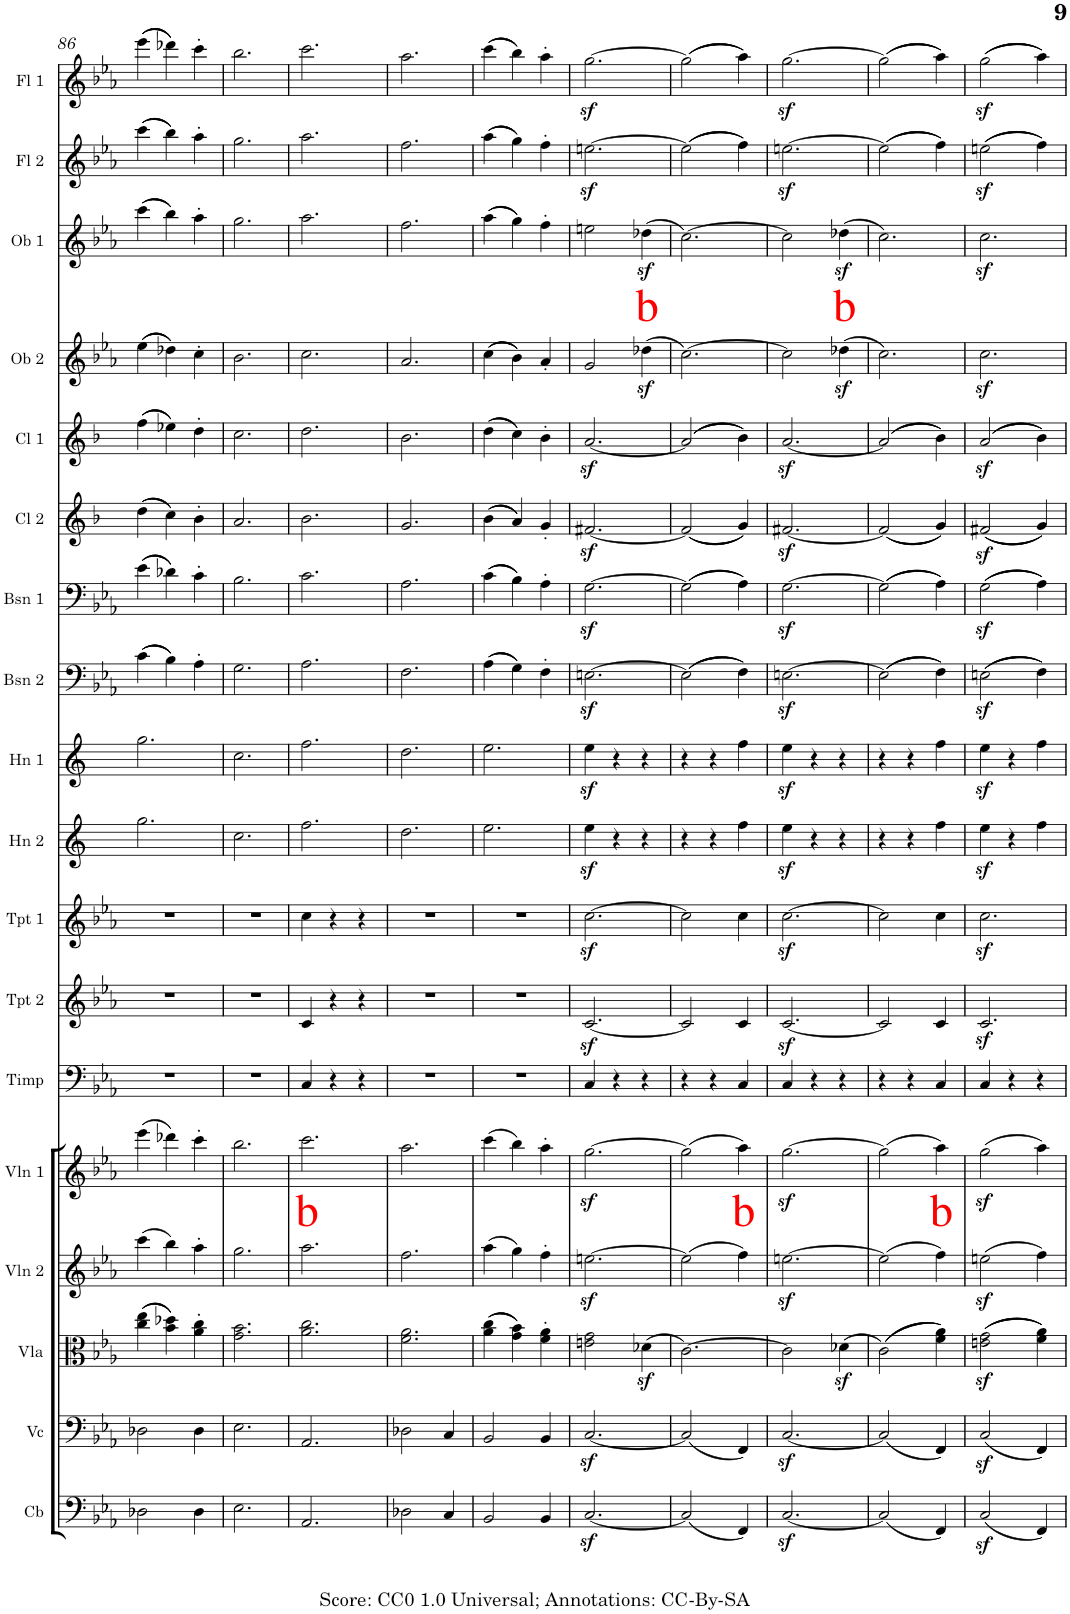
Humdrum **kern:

**kern	**kern	**kern	**kern	**kern	**text	**kern	**kern	**kern	**kern	**kern	**kern	**kern	**kern	**kern	**kern	**kern	**text	**kern	**kern
*part18	*part17	*part16	*part15	*part14	*part14	*part13	*part12	*part11	*part10	*part9	*part8	*part7	*part6	*part5	*part4	*part3	*part3	*part2	*part1
*staff18	*staff17	*staff16	*staff15	*staff14	*staff14	*staff13	*staff12	*staff11	*staff10	*staff9	*staff8	*staff7	*staff6	*staff5	*staff4	*staff3	*staff3	*staff2	*staff1
*I"Contrabass	*I"Violoncello	*I"Viola	*I"Violin 2	*I"Violin 1	*	*I"Timpani	*I"C Trumpet 2	*I"C Trumpet 1	*I"Eb Horn 2	*I"Eb Horn 1	*I"Bassoon 2	*I"Bassoon 1	*I"Bb Clarinet 2	*I"Bb Clarinet 1	*I"Oboe 2	*I"Oboe 1	*	*I"Flute 2	*I"Flute 1
*I'Cb	*I'Vc	*I'Vla	*I'Vln 2	*I'Vln 1	*	*I'Timp	*I'Tpt 2	*I'Tpt 1	*I'Hn 2	*I'Hn 1	*I'Bsn 2	*I'Bsn 1	*I'Cl 2	*I'Cl 1	*I'Ob 2	*I'Ob 1	*	*I'Fl 2	*I'Fl 1
!!LO:PB:g=z
*clefF4	*clefF4	*clefC3	*clefG2	*clefG2	*	*clefF4	*clefG2	*clefG2	*clefG2	*clefG2	*clefF4	*clefF4	*clefG2	*clefG2	*clefG2	*clefG2	*	*clefG2	*clefG2
*Trd7c12	*	*	*	*	*	*	*	*	*Trd5c9	*Trd5c9	*	*	*Trd1c2	*Trd1c2	*	*	*	*	*
*k[b-e-a-]	*k[b-e-a-]	*k[b-e-a-]	*k[b-e-a-]	*k[b-e-a-]	*	*k[b-e-a-]	*k[b-e-a-]	*k[b-e-a-]	*k[]	*k[]	*k[b-e-a-]	*k[b-e-a-]	*k[b-]	*k[b-]	*k[b-e-a-]	*k[b-e-a-]	*	*k[b-e-a-]	*k[b-e-a-]
*M3/4	*M3/4	*M3/4	*M3/4	*M3/4	*	*M3/4	*M3/4	*M3/4	*M3/4	*M3/4	*M3/4	*M3/4	*M3/4	*M3/4	*M3/4	*M3/4	*	*M3/4	*M3/4
=86	=86	=86	=86	=86	=86	=86	=86	=86	=86	=86	=86	=86	=86	=86	=86	=86	=86	=86	=86
2D-X\	2D-X\	((4cc\ 4ee-\	(4ccc\	(4eee-\	.	2.r	2.r	2.r	2.gg\	2.gg\	((4c\	((4e-\	((4dd\	((4ff\	((4ee-\	((4ccc\	.	((4ccc\	((4eee-\
.	.	4b-\ 4dd-X\))	4bb-\)	4ddd-X\)	.	.	.	.	.	.	4B-\))	4d-X\))	4cc\))	4ee-X\))	4dd-X\))	4bb-\))	.	4bb-\))	4ddd-X\))
4D-\	4D-\	4a-\' 4cc\'	4aa-'\	4ccc'\	.	.	.	.	.	.	4A-'\	4c'\	4b-'\	4dd'\	4cc'\	4aa-'\	.	4aa-'\	4ccc'\
=87	=87	=87	=87	=87	=87	=87	=87	=87	=87	=87	=87	=87	=87	=87	=87	=87	=87	=87	=87
2.E-\	2.E-\	2.g\ 2.b-\	2.gg\	2.bb-\	.	2.r	2.r	2.r	2.cc\	2.cc\	2.G\	2.B-\	2.a/	2.cc\	2.b-\	2.gg\	.	2.gg\	2.bb-\
=88	=88	=88	=88	=88	=88	=88	=88	=88	=88	=88	=88	=88	=88	=88	=88	=88	=88	=88	=88
!	!	!	!	!	!LO:LY:b:color=#FF0000	!	!	!	!	!	!	!	!	!	!	!	!	!	!
2.AA-/	2.AA-/	2.a-\ 2.cc\	2.aa-\	2.ccc\	b	4C/	4c/	4cc\	2.ff\	2.ff\	2.A-\	2.c\	2.b-\	2.dd\	2.cc\	2.aa-\	.	2.aa-\	2.ccc\
.	.	.	.	.	.	4r	4r	4r	.	.	.	.	.	.	.	.	.	.	.
.	.	.	.	.	.	4r	4r	4r	.	.	.	.	.	.	.	.	.	.	.
=89	=89	=89	=89	=89	=89	=89	=89	=89	=89	=89	=89	=89	=89	=89	=89	=89	=89	=89	=89
2D-X\	2D-X\	2.f\ 2.a-\	2.ff\	2.aa-\	.	2.r	2.r	2.r	2.dd\	2.dd\	2.F\	2.A-\	2.g/	2.b-\	2.a-/	2.ff\	.	2.ff\	2.aa-\
4C/	4C/	.	.	.	.	.	.	.	.	.	.	.	.	.	.	.	.	.	.
=90	=90	=90	=90	=90	=90	=90	=90	=90	=90	=90	=90	=90	=90	=90	=90	=90	=90	=90	=90
2BB-/	2BB-/	((4a-\ 4cc\	(4aa-\	(4ccc\	.	2.r	2.r	2.r	2.ee\	2.ee\	((4A-\	((4c\	((4b-\	((4dd\	((4cc\	((4aa-\	.	((4aa-\	((4ccc\
.	.	4g\ 4b-\))	4gg\)	4bb-\)	.	.	.	.	.	.	4G\))	4B-\))	4a/))	4cc\))	4b-\))	4gg\))	.	4gg\))	4bb-\))
4BB-/	4BB-/	4f\' 4a-\'	4ff'\	4aa-'\	.	.	.	.	.	.	4F'\	4A-'\	4g'/	4b-'\	4a-'/	4ff'\	.	4ff'\	4aa-'\
=91	=91	=91	=91	=91	=91	=91	=91	=91	=91	=91	=91	=91	=91	=91	=91	=91	=91	=91	=91
[2.Cz</	[2.Cz</	2en\ 2g\	[2.eenz<\	[2.ggz<\	.	4C/	[2.cz</	[2.ccz<\	4eez<\	4eez<\	[2.Enz<\	[2.Gz<\	[2.f#Xz</	[2.az</	2g/	2een\	.	[2.eenz<\	[2.ggz<\
.	.	.	.	.	.	4r	.	.	4r	4r	.	.	.	.	.	.	.	.	.
!	!	!	!	!	!	!	!	!	!	!	!	!	!	!	!	!	!LO:LY:b:color=#FF0000	!	!
.	.	(4d-Xz<\	.	.	.	4r	.	.	4r	4r	.	.	.	.	(4dd-Xz<\	(4dd-Xz<\	b	.	.
=92	=92	=92	=92	=92	=92	=92	=92	=92	=92	=92	=92	=92	=92	=92	=92	=92	=92	=92	=92
(2C/]	(2C/]	[2.c\)	(2ee\]	(2gg\]	.	4r	2c/]	2cc\]	4r	4r	((2E\]	((2G\]	((2f#/]	((2a/]	[2.cc\)	[2.cc\)	.	((2ee\]	((2gg\]
.	.	.	.	.	.	4r	.	.	4r	4r	.	.	.	.	.	.	.	.	.
!	!	!	!	!	!LO:LY:b:color=#FF0000	!	!	!	!	!	!	!	!	!	!	!	!	!	!
4FF/)	4FF/)	.	4ff\)	4aa-\)	b	4C/	4c/	4cc\	4ff\	4ff\	4F\))	4A-\))	4g/))	4b-\))	.	.	.	4ff\))	4aa-\))
=93	=93	=93	=93	=93	=93	=93	=93	=93	=93	=93	=93	=93	=93	=93	=93	=93	=93	=93	=93
[2.Cz</	[2.Cz</	2c\]	[2.eenz<\	[2.ggz<\	.	4C/	[2.cz</	[2.ccz<\	4eez<\	4eez<\	[2.Enz<\	[2.Gz<\	[2.f#Xz</	[2.az</	2cc\]	2cc\]	.	[2.eenz<\	[2.ggz<\
.	.	.	.	.	.	4r	.	.	4r	4r	.	.	.	.	.	.	.	.	.
!	!	!	!	!	!	!	!	!	!	!	!	!	!	!	!	!	!LO:LY:b:color=#FF0000	!	!
.	.	(4d-Xz<\	.	.	.	4r	.	.	4r	4r	.	.	.	.	(4dd-Xz<\	(4dd-Xz<\	b	.	.
=94	=94	=94	=94	=94	=94	=94	=94	=94	=94	=94	=94	=94	=94	=94	=94	=94	=94	=94	=94
(2C/]	(2C/]	((2c\)	(2ee\]	(2gg\]	.	4r	2c/]	2cc\]	4r	4r	((2E\]	((2G\]	((2f#/]	((2a/]	2.cc\)	2.cc\)	.	((2ee\]	((2gg\]
.	.	.	.	.	.	4r	.	.	4r	4r	.	.	.	.	.	.	.	.	.
!	!	!	!	!	!LO:LY:b:color=#FF0000	!	!	!	!	!	!	!	!	!	!	!	!	!	!
4FF/)	4FF/)	4f\ 4a-\))	4ff\)	4aa-\)	b	4C/	4c/	4cc\	4ff\	4ff\	4F\))	4A-\))	4g/))	4b-\))	.	.	.	4ff\))	4aa-\))
=95	=95	=95	=95	=95	=95	=95	=95	=95	=95	=95	=95	=95	=95	=95	=95	=95	=95	=95	=95
(2Cz</	(2Cz</	((2en\z< 2g\z<	(2eenz<\	(2ggz<\	.	4C/	2.cz</	2.ccz<\	4eez<\	4eez<\	((2Enz<\	((2Gz<\	((2f#Xz</	((2az</	2.ccz<\	2.ccz<\	.	((2eenz<\	((2ggz<\
.	.	.	.	.	.	4r	.	.	4r	4r	.	.	.	.	.	.	.	.	.
4FF/)	4FF/)	4f\ 4a-\))	4ff\)	4aa-\)	.	4r	.	.	4ff\	4ff\	4F\))	4A-\))	4g/))	4b-\))	.	.	.	4ff\))	4aa-\))
=	=	=	=	=	=	=	=	=	=	=	=	=	=	=	=	=	=	=	=
*-	*-	*-	*-	*-	*-	*-	*-	*-	*-	*-	*-	*-	*-	*-	*-	*-	*-	*-	*-
